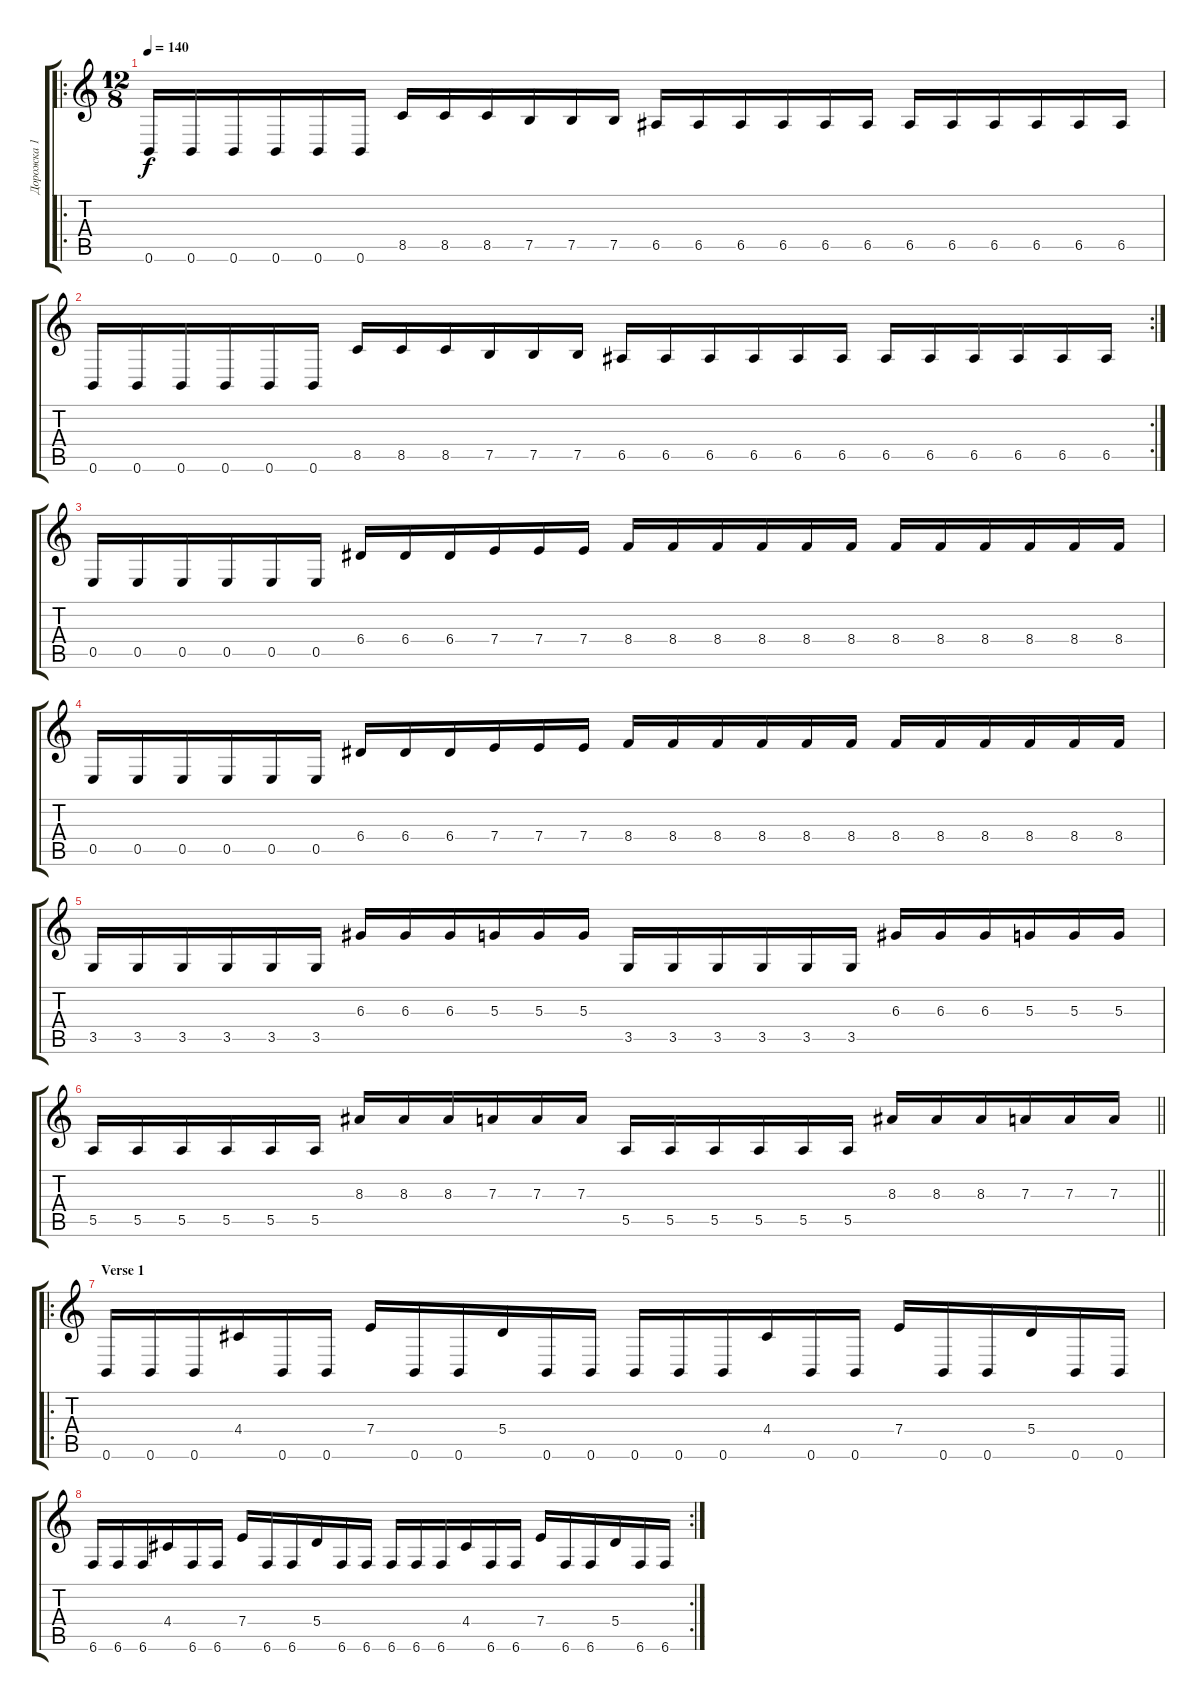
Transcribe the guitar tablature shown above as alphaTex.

\track ("Дорожка 1" "Дорожка 1") {instrument distortionguitar}
\staff {score tabs}
\tuning (B3 Gb3 D3 A2 E2 B1) {hide}
\ro
\ts (12 8)
\tempo 140
\clef g2
\ks c
0.6.16{dy f} 0.6.16 0.6.16 0.6.16 0.6.16 0.6.16 8.5.16 8.5.16 8.5.16 7.5.16 7.5.16 7.5.16 6.5.16 6.5.16 6.5.16 6.5.16 6.5.16 6.5.16 6.5.16 6.5.16 6.5.16 6.5.16 6.5.16 6.5.16 |
\rc 2
0.6.16 0.6.16 0.6.16 0.6.16 0.6.16 0.6.16 8.5.16 8.5.16 8.5.16 7.5.16 7.5.16 7.5.16 6.5.16 6.5.16 6.5.16 6.5.16 6.5.16 6.5.16 6.5.16 6.5.16 6.5.16 6.5.16 6.5.16 6.5.16 |
0.5.16 0.5.16 0.5.16 0.5.16 0.5.16 0.5.16 6.4.16 6.4.16 6.4.16 7.4.16 7.4.16 7.4.16 8.4.16 8.4.16 8.4.16 8.4.16 8.4.16 8.4.16 8.4.16 8.4.16 8.4.16 8.4.16 8.4.16 8.4.16 |
0.5.16 0.5.16 0.5.16 0.5.16 0.5.16 0.5.16 6.4.16 6.4.16 6.4.16 7.4.16 7.4.16 7.4.16 8.4.16 8.4.16 8.4.16 8.4.16 8.4.16 8.4.16 8.4.16 8.4.16 8.4.16 8.4.16 8.4.16 8.4.16 |
3.5.16 3.5.16 3.5.16 3.5.16 3.5.16 3.5.16 6.3.16 6.3.16 6.3.16 5.3.16 5.3.16 5.3.16 3.5.16 3.5.16 3.5.16 3.5.16 3.5.16 3.5.16 6.3.16 6.3.16 6.3.16 5.3.16 5.3.16 5.3.16 |
\barLineRight lightlight
5.5.16 5.5.16 5.5.16 5.5.16 5.5.16 5.5.16 8.3.16 8.3.16 8.3.16 7.3.16 7.3.16 7.3.16 5.5.16 5.5.16 5.5.16 5.5.16 5.5.16 5.5.16 8.3.16 8.3.16 8.3.16 7.3.16 7.3.16 7.3.16 |
\ro
\section ("" "Verse 1")
0.6.16 0.6.16 0.6.16 4.4.16 0.6.16 0.6.16 7.4.16 0.6.16 0.6.16 5.4.16 0.6.16 0.6.16 0.6.16 0.6.16 0.6.16 4.4.16 0.6.16 0.6.16 7.4.16 0.6.16 0.6.16 5.4.16 0.6.16 0.6.16 |
\rc 2
6.6.16 6.6.16 6.6.16 4.4.16 6.6.16 6.6.16 7.4.16 6.6.16 6.6.16 5.4.16 6.6.16 6.6.16 6.6.16 6.6.16 6.6.16 4.4.16 6.6.16 6.6.16 7.4.16 6.6.16 6.6.16 5.4.16 6.6.16 6.6.16
